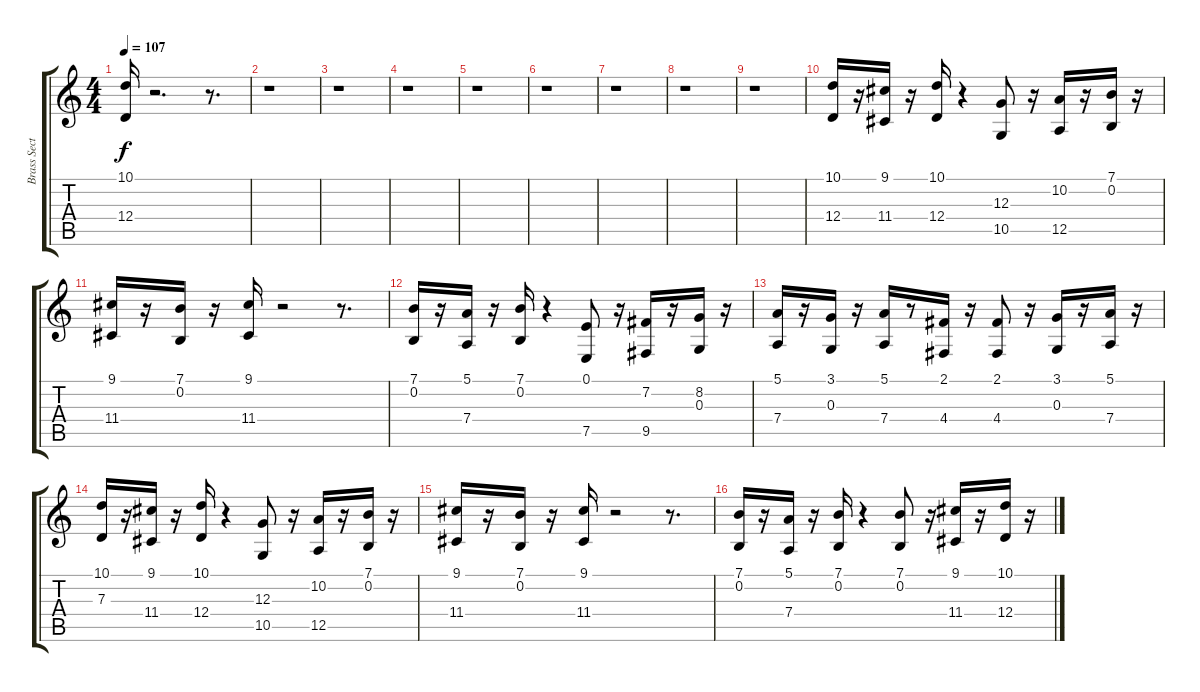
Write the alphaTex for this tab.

\track ("Brass Section" "Brass Sect") {instrument brasssection}
\staff {score tabs}
\tuning (E4 B3 G3 D3 A2 E2) {hide}
\ts (4 4)
\tempo 107
\clef g2
\ks c
(10.1 12.4).16{dy f} r.2{d} r.8{d} |
r.1 |
r.1 |
r.1 |
r.1 |
r.1 |
r.1 |
r.1 |
r.1 |
(10.1 12.4).16 r.16 (9.1 11.4).16 r.16 (10.1 12.4).16 r.4 (12.3 10.5).8 r.16 (10.2 12.5).16 r.16 (7.1 0.2).16 r.16 |
(9.1 11.4).16 r.16 (7.1 0.2).16 r.16 (9.1 11.4).16 r.2 r.8{d} |
(7.1 0.2).16 r.16 (5.1 7.4).16 r.16 (7.1 0.2).16 r.4 (0.1 7.5).8 r.16 (7.2 9.5).16 r.16 (8.2 0.3).16 r.16 |
(5.1 7.4).16 r.16 (3.1 0.3).16 r.16 (5.1 7.4).16 r.8 (2.1 4.4).16 r.16 (2.1 4.4).8 r.16 (3.1 0.3).16 r.16 (5.1 7.4).16 r.16 |
(10.1 7.3).16 r.16 (9.1 11.4).16 r.16 (10.1 12.4).16 r.4 (12.3 10.5).8 r.16 (10.2 12.5).16 r.16 (7.1 0.2).16 r.16 |
(9.1 11.4).16 r.16 (7.1 0.2).16 r.16 (9.1 11.4).16 r.2 r.8{d} |
(7.1 0.2).16 r.16 (5.1 7.4).16 r.16 (7.1 0.2).16 r.4 (7.1 0.2).8 r.16 (9.1 11.4).16 r.16 (10.1 12.4).16 r.16
